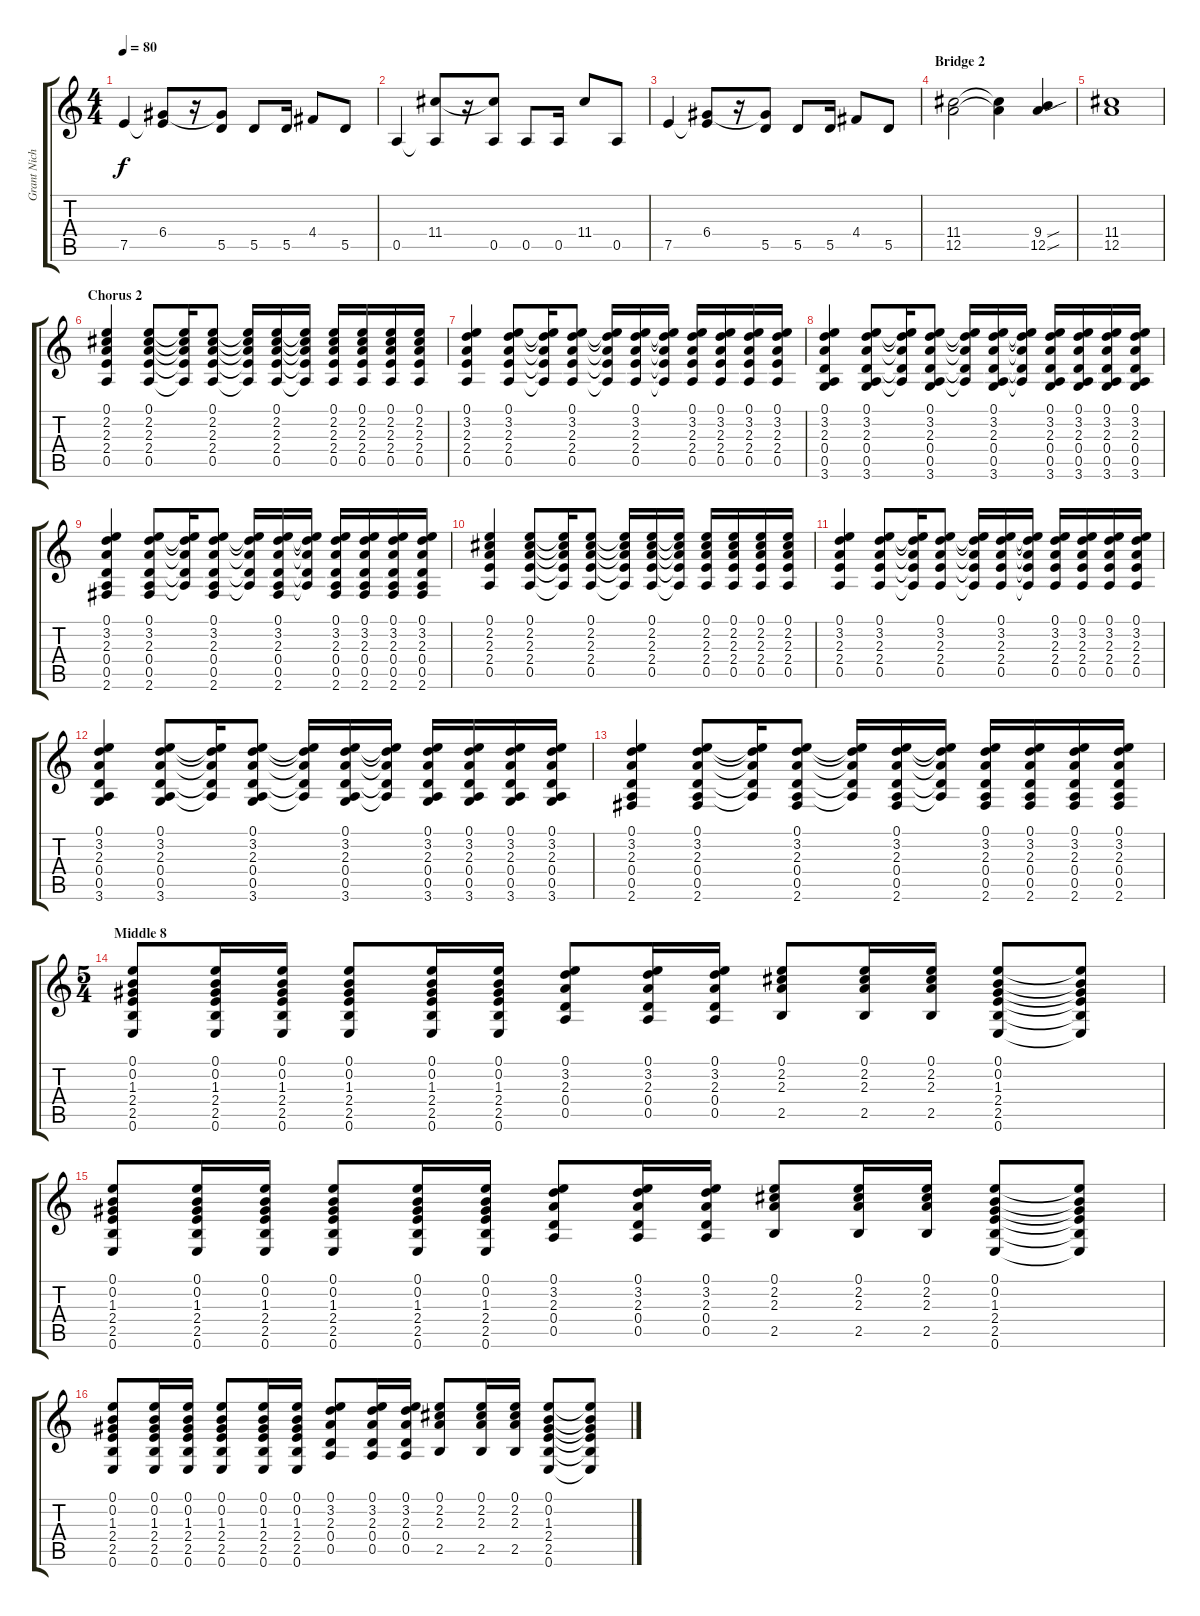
\track ("Grant Nicholas (Rythmn Guitar)" "Grant Nich") {instrument acousticguitarsteel}
\staff {score tabs}
\tuning (E4 B3 G3 D3 A2 E2) {hide}
\ts (4 4)
\tempo 80
\clef g2
\ks c
7.5.4{dy f} (6.4 7.5{t}).8 r.16 (6.4{t} 5.5).8 5.5.8 5.5.16 4.4.8 5.5.8 |
0.5.4 (11.4 0.5{t}).8 r.16 (11.4{t} 0.5).8 0.5.8 0.5.16 11.4.8 0.5.8 |
7.5.4 (6.4 7.5{t}).8 r.16 (6.4{t} 5.5).8 5.5.8 5.5.16 4.4.8 5.5.8 |
\section ("" "Bridge 2")
(11.4 12.5).2 (11.4{t} 12.5{t}).4 (9.4{sou} 12.5{sou}).4 |
(11.4 12.5).1 |
\section ("" "Chorus 2")
(0.1 2.2 2.3 2.4 0.5).4 (0.1 2.2 2.3 2.4 0.5).8 (0.1{t} 2.2{t} 2.3{t} 2.4{t} 0.5{t}).16 (0.1 2.2 2.3 2.4 0.5).8 (0.1{t} 2.2{t} 2.3{t} 2.4{t} 0.5{t}).16 (0.1 2.2 2.3 2.4 0.5).16 (0.1{t} 2.2{t} 2.3{t} 2.4{t} 0.5{t}).16 (0.1 2.2 2.3 2.4 0.5).16 (0.1 2.2 2.3 2.4 0.5).16 (0.1 2.2 2.3 2.4 0.5).16 (0.1 2.2 2.3 2.4 0.5).16 |
(0.1 3.2 2.3 2.4 0.5).4 (0.1 3.2 2.3 2.4 0.5).8 (0.1{t} 3.2{t} 2.3{t} 2.4{t} 0.5{t}).16 (0.1 3.2 2.3 2.4 0.5).8 (0.1{t} 3.2{t} 2.3{t} 2.4{t} 0.5{t}).16 (0.1 3.2 2.3 2.4 0.5).16 (0.1{t} 3.2{t} 2.3{t} 2.4{t} 0.5{t}).16 (0.1 3.2 2.3 2.4 0.5).16 (0.1 3.2 2.3 2.4 0.5).16 (0.1 3.2 2.3 2.4 0.5).16 (0.1 3.2 2.3 2.4 0.5).16 |
(0.1 3.2 2.3 0.4 0.5 3.6).4 (0.1 3.2 2.3 0.4 0.5 3.6).8 (0.1{t} 3.2{t} 2.3{t} 0.4{t} 0.5{t}).16 (0.1 3.2 2.3 0.4 0.5 3.6).8 (0.1{t} 3.2{t} 2.3{t} 0.4{t} 0.5{t}).16 (0.1 3.2 2.3 0.4 0.5 3.6).16 (0.1{t} 3.2{t} 2.3{t} 0.4{t} 0.5{t}).16 (0.1 3.2 2.3 0.4 0.5 3.6).16 (0.1 3.2 2.3 0.4 0.5 3.6).16 (0.1 3.2 2.3 0.4 0.5 3.6).16 (0.1 3.2 2.3 0.4 0.5 3.6).16 |
(0.1 3.2 2.3 0.4 0.5 2.6).4 (0.1 3.2 2.3 0.4 0.5 2.6).8 (0.1{t} 3.2{t} 2.3{t} 0.4{t} 0.5{t}).16 (0.1 3.2 2.3 0.4 0.5 2.6).8 (0.1{t} 3.2{t} 2.3{t} 0.4{t} 0.5{t}).16 (0.1 3.2 2.3 0.4 0.5 2.6).16 (0.1{t} 3.2{t} 2.3{t} 0.4{t} 0.5{t}).16 (0.1 3.2 2.3 0.4 0.5 2.6).16 (0.1 3.2 2.3 0.4 0.5 2.6).16 (0.1 3.2 2.3 0.4 0.5 2.6).16 (0.1 3.2 2.3 0.4 0.5 2.6).16 |
(0.1 2.2 2.3 2.4 0.5).4 (0.1 2.2 2.3 2.4 0.5).8 (0.1{t} 2.2{t} 2.3{t} 2.4{t} 0.5{t}).16 (0.1 2.2 2.3 2.4 0.5).8 (0.1{t} 2.2{t} 2.3{t} 2.4{t} 0.5{t}).16 (0.1 2.2 2.3 2.4 0.5).16 (0.1{t} 2.2{t} 2.3{t} 2.4{t} 0.5{t}).16 (0.1 2.2 2.3 2.4 0.5).16 (0.1 2.2 2.3 2.4 0.5).16 (0.1 2.2 2.3 2.4 0.5).16 (0.1 2.2 2.3 2.4 0.5).16 |
(0.1 3.2 2.3 2.4 0.5).4 (0.1 3.2 2.3 2.4 0.5).8 (0.1{t} 3.2{t} 2.3{t} 2.4{t} 0.5{t}).16 (0.1 3.2 2.3 2.4 0.5).8 (0.1{t} 3.2{t} 2.3{t} 2.4{t} 0.5{t}).16 (0.1 3.2 2.3 2.4 0.5).16 (0.1{t} 3.2{t} 2.3{t} 2.4{t} 0.5{t}).16 (0.1 3.2 2.3 2.4 0.5).16 (0.1 3.2 2.3 2.4 0.5).16 (0.1 3.2 2.3 2.4 0.5).16 (0.1 3.2 2.3 2.4 0.5).16 |
(0.1 3.2 2.3 0.4 0.5 3.6).4 (0.1 3.2 2.3 0.4 0.5 3.6).8 (0.1{t} 3.2{t} 2.3{t} 0.4{t} 0.5{t}).16 (0.1 3.2 2.3 0.4 0.5 3.6).8 (0.1{t} 3.2{t} 2.3{t} 0.4{t} 0.5{t}).16 (0.1 3.2 2.3 0.4 0.5 3.6).16 (0.1{t} 3.2{t} 2.3{t} 0.4{t} 0.5{t}).16 (0.1 3.2 2.3 0.4 0.5 3.6).16 (0.1 3.2 2.3 0.4 0.5 3.6).16 (0.1 3.2 2.3 0.4 0.5 3.6).16 (0.1 3.2 2.3 0.4 0.5 3.6).16 |
(0.1 3.2 2.3 0.4 0.5 2.6).4 (0.1 3.2 2.3 0.4 0.5 2.6).8 (0.1{t} 3.2{t} 2.3{t} 0.4{t} 0.5{t}).16 (0.1 3.2 2.3 0.4 0.5 2.6).8 (0.1{t} 3.2{t} 2.3{t} 0.4{t} 0.5{t}).16 (0.1 3.2 2.3 0.4 0.5 2.6).16 (0.1{t} 3.2{t} 2.3{t} 0.4{t} 0.5{t}).16 (0.1 3.2 2.3 0.4 0.5 2.6).16 (0.1 3.2 2.3 0.4 0.5 2.6).16 (0.1 3.2 2.3 0.4 0.5 2.6).16 (0.1 3.2 2.3 0.4 0.5 2.6).16 |
\ts (5 4)
\section ("" "Middle 8")
(0.1 0.2 1.3 2.4 2.5 0.6).8{volume 11} (0.1 0.2 1.3 2.4 2.5 0.6).16 (0.1 0.2 1.3 2.4 2.5 0.6).16 (0.1 0.2 1.3 2.4 2.5 0.6).8 (0.1 0.2 1.3 2.4 2.5 0.6).16 (0.1 0.2 1.3 2.4 2.5 0.6).16 (0.1 3.2 2.3 0.4 0.5).8 (0.1 3.2 2.3 0.4 0.5).16 (0.1 3.2 2.3 0.4 0.5).16 (0.1 2.2 2.3 2.5).8 (0.1 2.2 2.3 2.5).16 (0.1 2.2 2.3 2.5).16 (0.1 0.2 1.3 2.4 2.5 0.6).8 (0.1{t} 0.2{t} 1.3{t} 2.4{t} 2.5{t} 0.6{t}).8 |
(0.1 0.2 1.3 2.4 2.5 0.6).8 (0.1 0.2 1.3 2.4 2.5 0.6).16 (0.1 0.2 1.3 2.4 2.5 0.6).16 (0.1 0.2 1.3 2.4 2.5 0.6).8 (0.1 0.2 1.3 2.4 2.5 0.6).16 (0.1 0.2 1.3 2.4 2.5 0.6).16 (0.1 3.2 2.3 0.4 0.5).8 (0.1 3.2 2.3 0.4 0.5).16 (0.1 3.2 2.3 0.4 0.5).16 (0.1 2.2 2.3 2.5).8 (0.1 2.2 2.3 2.5).16 (0.1 2.2 2.3 2.5).16 (0.1 0.2 1.3 2.4 2.5 0.6).8 (0.1{t} 0.2{t} 1.3{t} 2.4{t} 2.5{t} 0.6{t}).8 |
(0.1 0.2 1.3 2.4 2.5 0.6).8 (0.1 0.2 1.3 2.4 2.5 0.6).16 (0.1 0.2 1.3 2.4 2.5 0.6).16 (0.1 0.2 1.3 2.4 2.5 0.6).8 (0.1 0.2 1.3 2.4 2.5 0.6).16 (0.1 0.2 1.3 2.4 2.5 0.6).16 (0.1 3.2 2.3 0.4 0.5).8 (0.1 3.2 2.3 0.4 0.5).16 (0.1 3.2 2.3 0.4 0.5).16 (0.1 2.2 2.3 2.5).8 (0.1 2.2 2.3 2.5).16 (0.1 2.2 2.3 2.5).16 (0.1 0.2 1.3 2.4 2.5 0.6).8 (0.1{t} 0.2{t} 1.3{t} 2.4{t} 2.5{t} 0.6{t}).8
